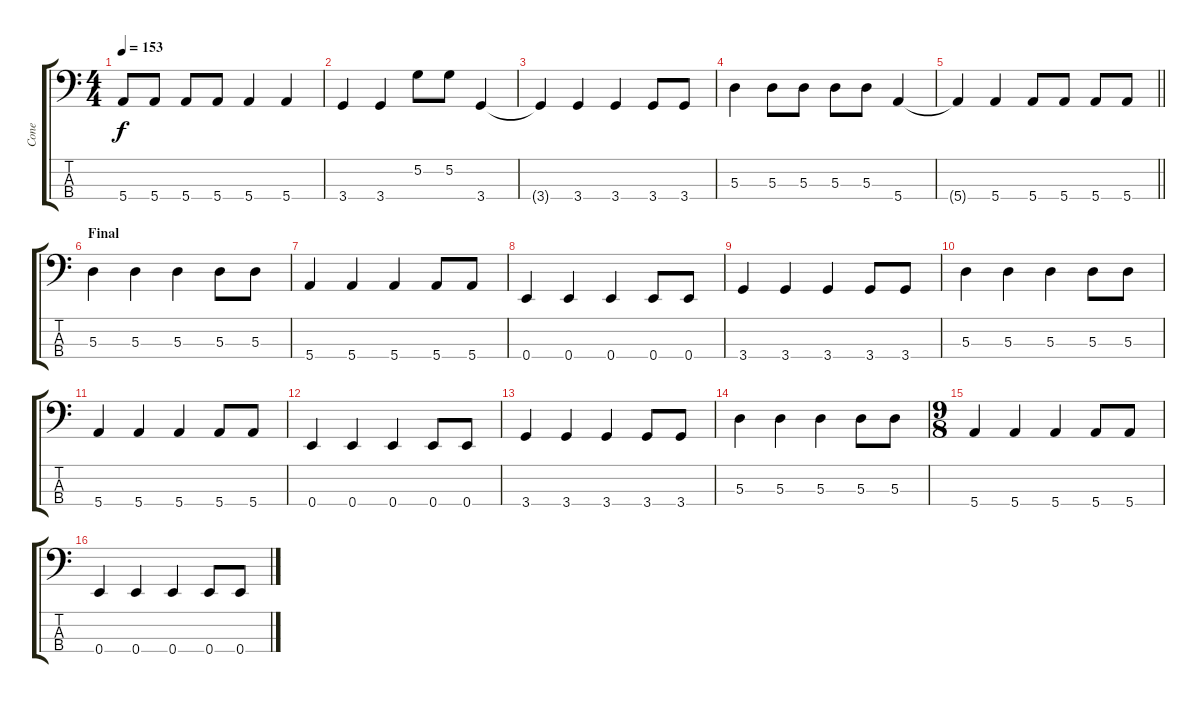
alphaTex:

\track ("Cone" "Cone") {instrument electricbasspick}
\staff {score tabs}
\tuning (G2 D2 A1 E1) {hide}
\ts (4 4)
\tempo 153
\clef f4
\ks c
5.4.8{dy f} 5.4.8 5.4.8 5.4.8 5.4.4 5.4.4 |
3.4.4 3.4.4 5.2.8 5.2.8 3.4.4 |
3.4{t}.4 3.4.4 3.4.4 3.4.8 3.4.8 |
5.3.4 5.3.8 5.3.8 5.3.8 5.3.8 5.4.4 |
\barLineRight lightlight
5.4{t}.4 5.4.4 5.4.8 5.4.8 5.4.8 5.4.8 |
\section ("" "Final")
5.3.4 5.3.4 5.3.4 5.3.8 5.3.8 |
5.4.4 5.4.4 5.4.4 5.4.8 5.4.8 |
0.4.4 0.4.4 0.4.4 0.4.8 0.4.8 |
3.4.4 3.4.4 3.4.4 3.4.8 3.4.8 |
5.3.4 5.3.4 5.3.4 5.3.8 5.3.8 |
5.4.4 5.4.4 5.4.4 5.4.8 5.4.8 |
0.4.4 0.4.4 0.4.4 0.4.8 0.4.8 |
3.4.4 3.4.4 3.4.4 3.4.8 3.4.8 |
5.3.4 5.3.4 5.3.4 5.3.8 5.3.8 |
\ts (9 8)
5.4.4 5.4.4 5.4.4 5.4.8 5.4.8 |
0.4.4 0.4.4 0.4.4 0.4.8 0.4.8
